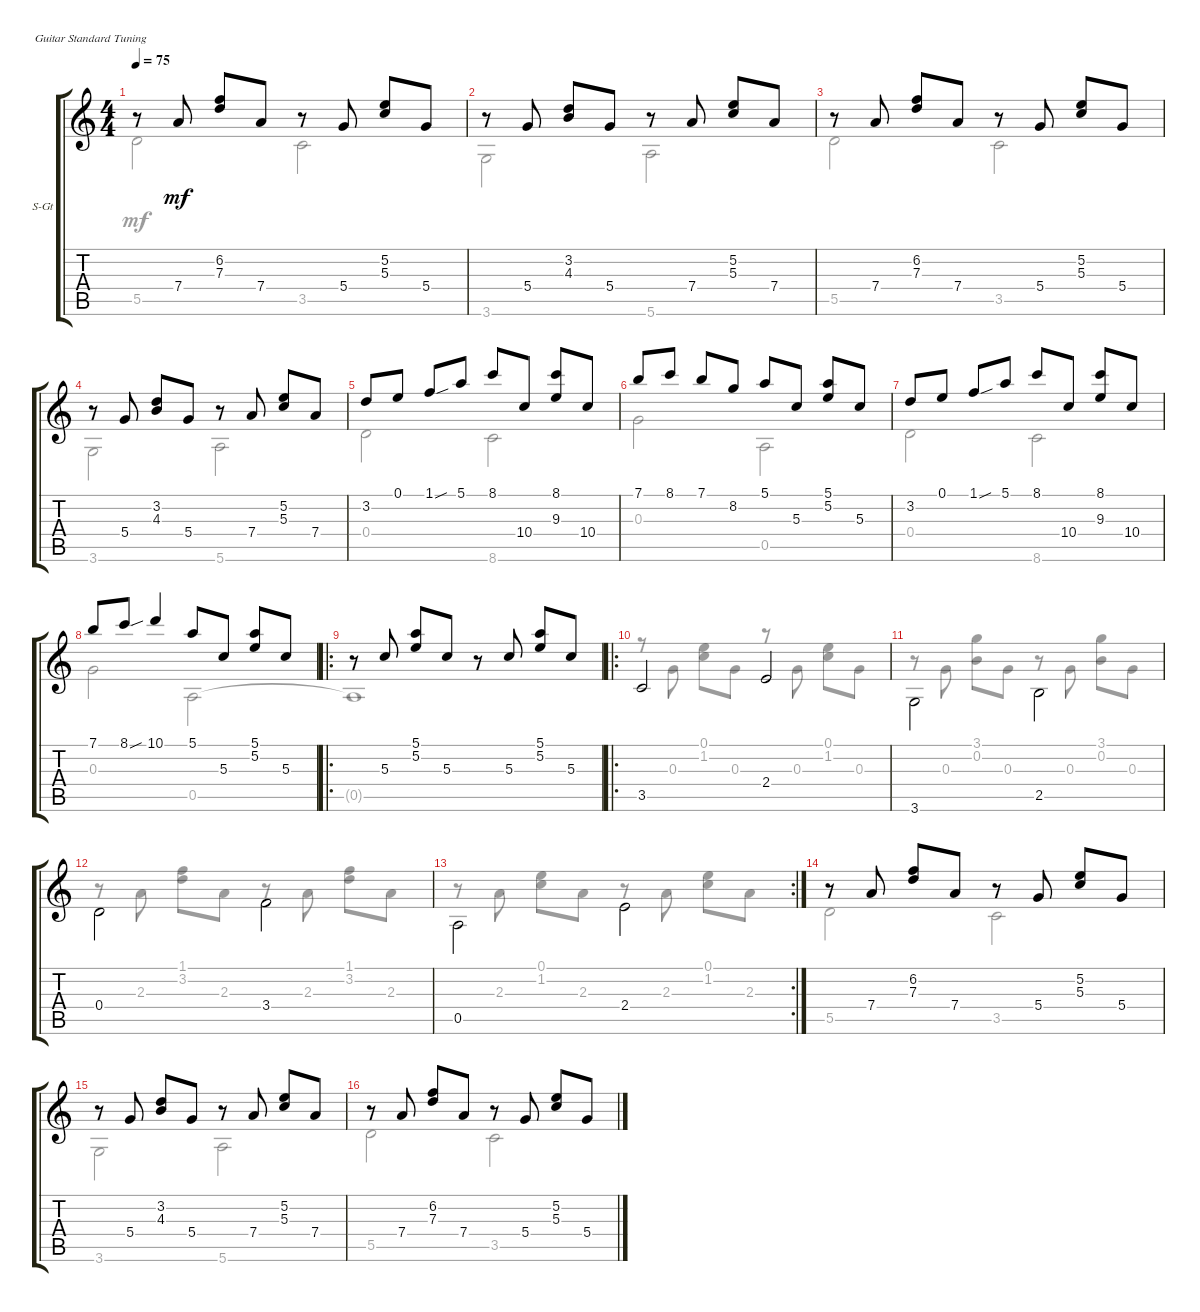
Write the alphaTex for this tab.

\defaultSystemsLayout 4
\bracketExtendMode groupsimilarinstruments
\firstSystemTrackNameOrientation horizontal
\otherSystemsTrackNameOrientation horizontal
\track ("Steel Guitar" "S-Gt") {instrument acousticguitarsteel}
\staff {score tabs}
\tuning (E4 B3 G3 D3 A2 E2)
\voice
\ts (4 4)
\tempo 75
\clef g2
\ks c
r.8{dy mf instrument acousticguitarsteel} 7.4.8 (7.3 6.2).8 7.4.8 r.8 5.4.8 (5.3 5.2).8 5.4.8 |
r.8 5.4.8 (4.3 3.2).8 5.4.8 r.8 7.4.8 (5.3 5.2).8 7.4.8 |
r.8 7.4.8 (7.3 6.2).8 7.4.8 r.8 5.4.8 (5.3 5.2).8 5.4.8 |
r.8 5.4.8 (4.3 3.2).8 5.4.8 r.8 7.4.8 (5.3 5.2).8 7.4.8 |
3.2.8 0.1.8 1.1{sou}.8 5.1.8 8.1.8 10.4.8 (9.3 8.1).8 10.4.8 |
7.1.8 8.1.8 7.1.8 8.2.8 5.1.8 5.3.8 (5.2 5.1).8 5.3.8 |
3.2.8 0.1.8 1.1{sou}.8 5.1.8 8.1.8 10.4.8 (9.3 8.1).8 10.4.8 |
7.1.8 8.1{sou}.8 10.1.4 5.1.8 5.3.8 (5.2 5.1).8 5.3.8 |
\ro
r.8 5.3.8 (5.2 5.1).8 5.3.8 r.8 5.3.8 (5.2 5.1).8 5.3.8 |
\ro
3.5.2 2.4.2 |
3.6.2{beam invert} 2.5.2{beam invert} |
0.4.2{beam invert} 3.4.2{beam invert} |
\rc 2
0.5.2{beam invert} 2.4.2{beam invert} |
r.8 7.4.8 (7.3 6.2).8 7.4.8 r.8 5.4.8 (5.3 5.2).8 5.4.8 |
r.8 5.4.8 (4.3 3.2).8 5.4.8 r.8 7.4.8 (5.3 5.2).8 7.4.8 |
r.8 7.4.8 (7.3 6.2).8 7.4.8 r.8 5.4.8 (5.3 5.2).8 5.4.8
\voice
\clef g2
\ottava regular
\simile none
\ks c
5.5.2{dy mf} 3.5.2 |
3.6.2 5.6.2 |
5.5.2 3.5.2 |
3.6.2 5.6.2 |
0.4.2 8.6.2 |
0.3.2 0.5.2 |
0.4.2 8.6.2 |
0.3.2 0.5.2 |
0.5{t}.1 |
r.8 0.3.8 (1.2 0.1).8 0.3.8 r.8 0.3.8 (1.2 0.1).8 0.3.8 |
r.8 0.3.8 (0.2 3.1).8 0.3.8 r.8 0.3.8 (0.2 3.1).8 0.3.8 |
r.8 2.3.8 (3.2 1.1).8 2.3.8 r.8 2.3.8 (3.2 1.1).8 2.3.8 |
r.8 2.3.8 (1.2 0.1).8 2.3.8 r.8 2.3.8 (1.2 0.1).8 2.3.8 |
5.5.2 3.5.2 |
3.6.2 5.6.2 |
5.5.2 3.5.2
